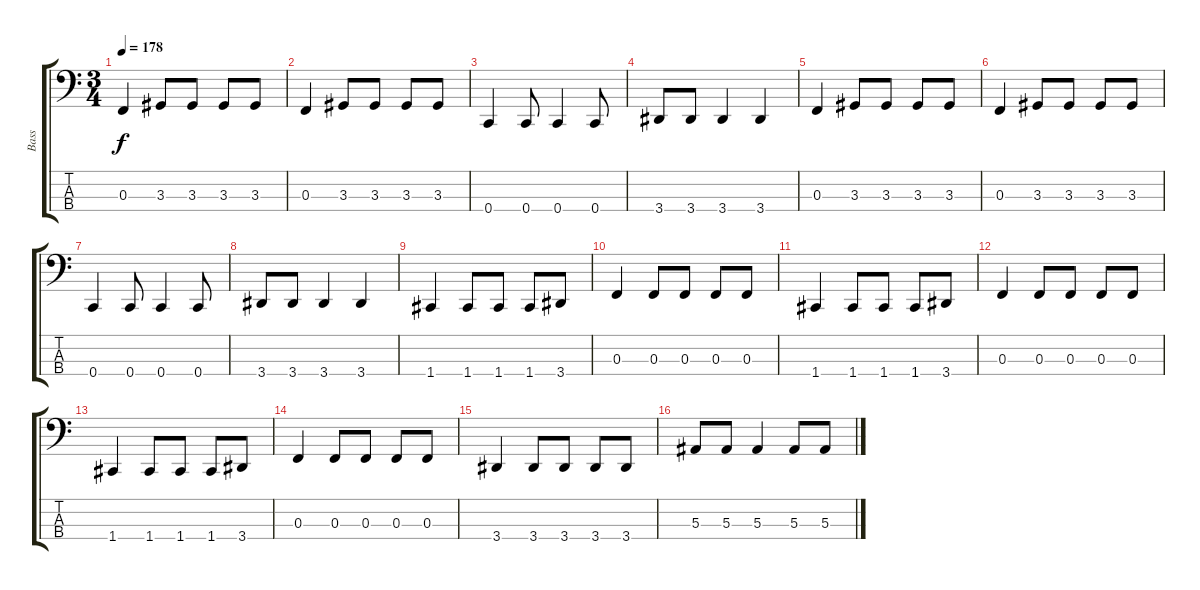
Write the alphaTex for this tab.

\track ("Bass" "Bass") {instrument electricbassfinger}
\staff {score tabs}
\tuning (Eb2 Bb1 F1 C1) {hide}
\ts (3 4)
\tempo 178
\clef f4
\ks c
0.3.4{dy f} 3.3.8 3.3.8 3.3.8 3.3.8 |
0.3.4 3.3.8 3.3.8 3.3.8 3.3.8 |
0.4.4 0.4.8 0.4.4 0.4.8 |
3.4.8 3.4.8 3.4.4 3.4.4 |
0.3.4 3.3.8 3.3.8 3.3.8 3.3.8 |
0.3.4 3.3.8 3.3.8 3.3.8 3.3.8 |
0.4.4 0.4.8 0.4.4 0.4.8 |
3.4.8 3.4.8 3.4.4 3.4.4 |
1.4.4 1.4.8 1.4.8 1.4.8 3.4.8 |
0.3.4 0.3.8 0.3.8 0.3.8 0.3.8 |
1.4.4 1.4.8 1.4.8 1.4.8 3.4.8 |
0.3.4 0.3.8 0.3.8 0.3.8 0.3.8 |
1.4.4 1.4.8 1.4.8 1.4.8 3.4.8 |
0.3.4 0.3.8 0.3.8 0.3.8 0.3.8 |
3.4.4 3.4.8 3.4.8 3.4.8 3.4.8 |
5.3.8 5.3.8 5.3.4 5.3.8 5.3.8
